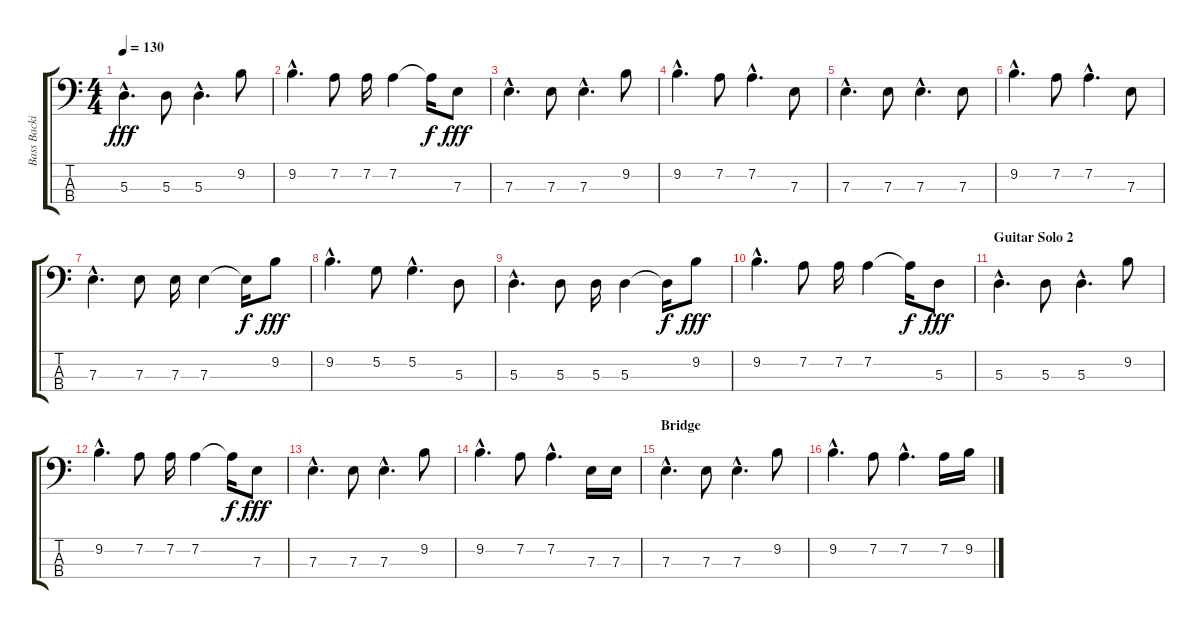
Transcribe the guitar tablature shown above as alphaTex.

\track ("Bass Backing (to make it louder) " "Bass Backi") {instrument acousticguitarnylon}
\staff {score tabs}
\tuning (G2 D2 A1 E1) {hide}
\ts (4 4)
\tempo 130
\clef f4
\ks c
5.3{hac}.4{d dy fff} 5.3.8 5.3{hac}.4{d} 9.2.8 |
9.2{hac}.4{d} 7.2.8 7.2.16 7.2.4 7.2{t}.16{dy f} 7.3.8{dy fff} |
7.3{hac}.4{d} 7.3.8 7.3{hac}.4{d} 9.2.8 |
9.2{hac}.4{d} 7.2.8 7.2{hac}.4{d} 7.3.8 |
7.3{hac}.4{d} 7.3.8 7.3{hac}.4{d} 7.3.8 |
9.2{hac}.4{d} 7.2.8 7.2{hac}.4{d} 7.3.8 |
7.3{hac}.4{d} 7.3.8 7.3.16 7.3.4 7.3{t}.16{dy f} 9.2.8{dy fff} |
9.2{hac}.4{d} 5.2.8 5.2{hac}.4{d} 5.3.8 |
5.3{hac}.4{d} 5.3.8 5.3.16 5.3.4 5.3{t}.16{dy f} 9.2.8{dy fff} |
9.2{hac}.4{d} 7.2.8 7.2.16 7.2.4 7.2{t}.16{dy f} 5.3.8{dy fff} |
\section ("" "Guitar Solo 2")
5.3{hac}.4{d} 5.3.8 5.3{hac}.4{d} 9.2.8 |
9.2{hac}.4{d} 7.2.8 7.2.16 7.2.4 7.2{t}.16{dy f} 7.3.8{dy fff} |
7.3{hac}.4{d} 7.3.8 7.3{hac}.4{d} 9.2.8 |
9.2{hac}.4{d} 7.2.8 7.2{hac}.4{d} 7.3.16 7.3.16 |
\section ("" "Bridge")
7.3{hac}.4{d} 7.3.8 7.3{hac}.4{d} 9.2.8 |
9.2{hac}.4{d} 7.2.8 7.2{hac}.4{d} 7.2.16 9.2.16
